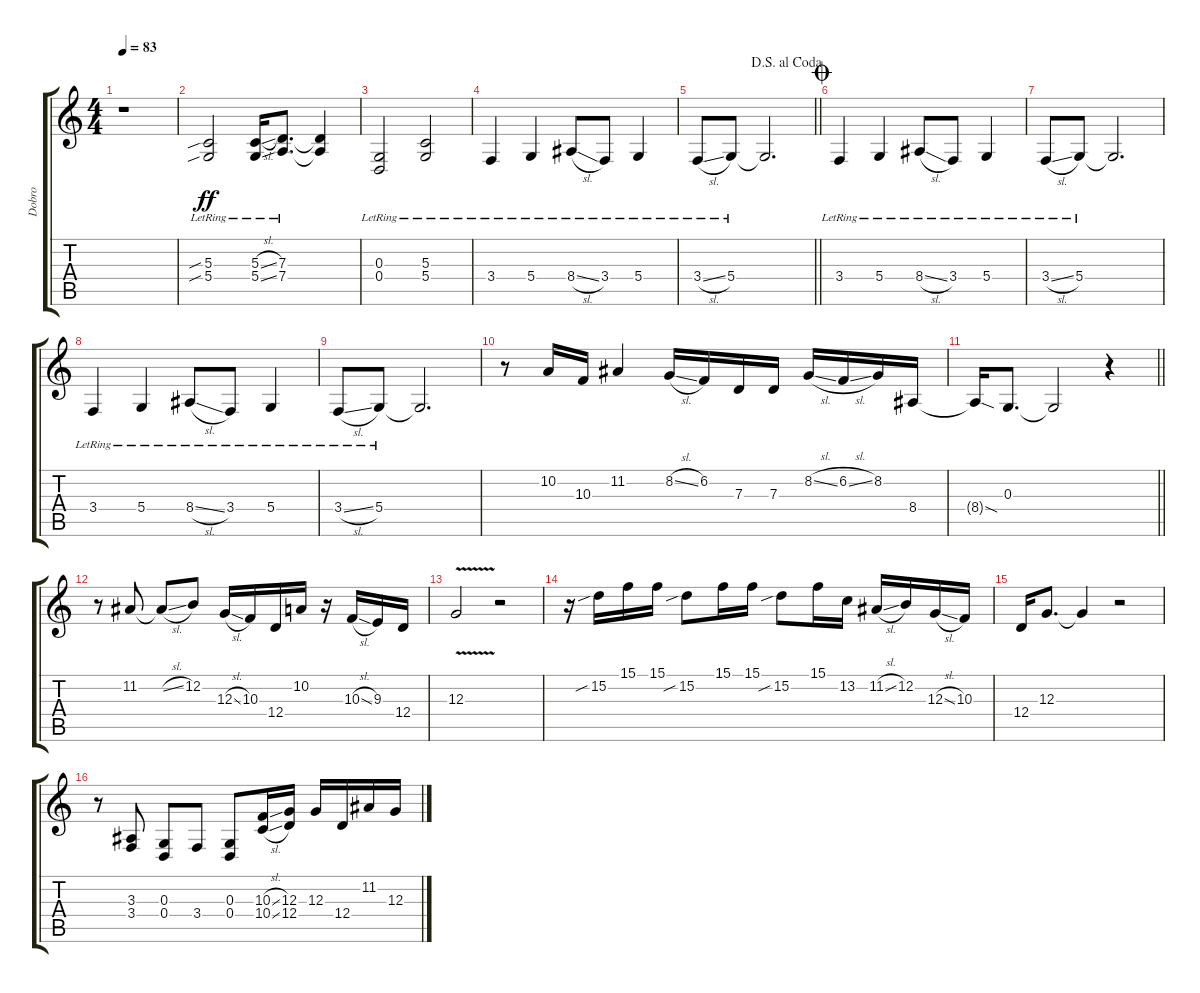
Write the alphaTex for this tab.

\track ("Dobro" "Dobro") {instrument pad6metallic}
\staff {score tabs}
\tuning (D4 B3 G3 D3 G2 D2) {hide}
\ts (4 4)
\tempo 83
\clef g2
\ks c
r.1{dy ff} |
(5.3{sib lr} 5.4{sib lr}).2 (5.3{sl lr} 5.4{ss lr}).16 (7.3{lr} 7.4{lr}).8{d} (7.3{t} 7.4{t}).4 |
(0.3{lr} 0.4{lr}).2 (5.3{lr} 5.4{lr}).2 |
3.4{lr}.4 5.4{lr}.4 8.4{sl lr}.8 3.4{lr}.8 5.4{lr}.4 |
\jump dalsegnoalcoda
\barLineRight lightlight
3.4{sl lr}.8 5.4{lr}.8 5.4{t}.2{d} |
\jump coda
3.4{lr}.4 5.4{lr}.4 8.4{sl lr}.8 3.4{lr}.8 5.4{lr}.4 |
3.4{sl lr}.8 5.4{lr}.8 5.4{t}.2{d} |
3.4{lr}.4 5.4{lr}.4 8.4{sl lr}.8 3.4{lr}.8 5.4{lr}.4 |
3.4{sl lr}.8 5.4{lr}.8 5.4{t}.2{d} |
r.8 10.2.16 10.3.16 11.2.4 8.2{sl}.16 6.2.16 7.3.16 7.3.16 8.2{sl}.16 6.2{sl}.16 8.2.16 8.4.16 |
\barLineRight lightlight
8.4{sod t}.16 0.3.8{d} 0.3{t}.2 r.4 |
r.8 11.2.8 11.2{sl t}.8 12.2.8 12.3{sl}.16 10.3.16 12.4.16 10.2.16 r.16 10.3{sl}.16 9.3.16 12.4.16 |
12.3{v}.2 r.2 |
r.16 15.2{sib}.16 15.1.16 15.1.16 15.2{sib}.8 15.1.16 15.1.16 15.2{sib}.8 15.1.16 13.2.16 11.2{sl}.16 12.2.16 12.3{sl}.16 10.3.16 |
12.4.16 12.3.8{d} 12.3{t}.4 r.2 |
r.8 (3.3 3.4).8 (0.3 0.4).8 3.4.8 (0.3 0.4).8 (10.3{sl} 10.4{sl}).16 (12.3 12.4).16 12.3.16 12.4.16 11.2.16 12.3.16
